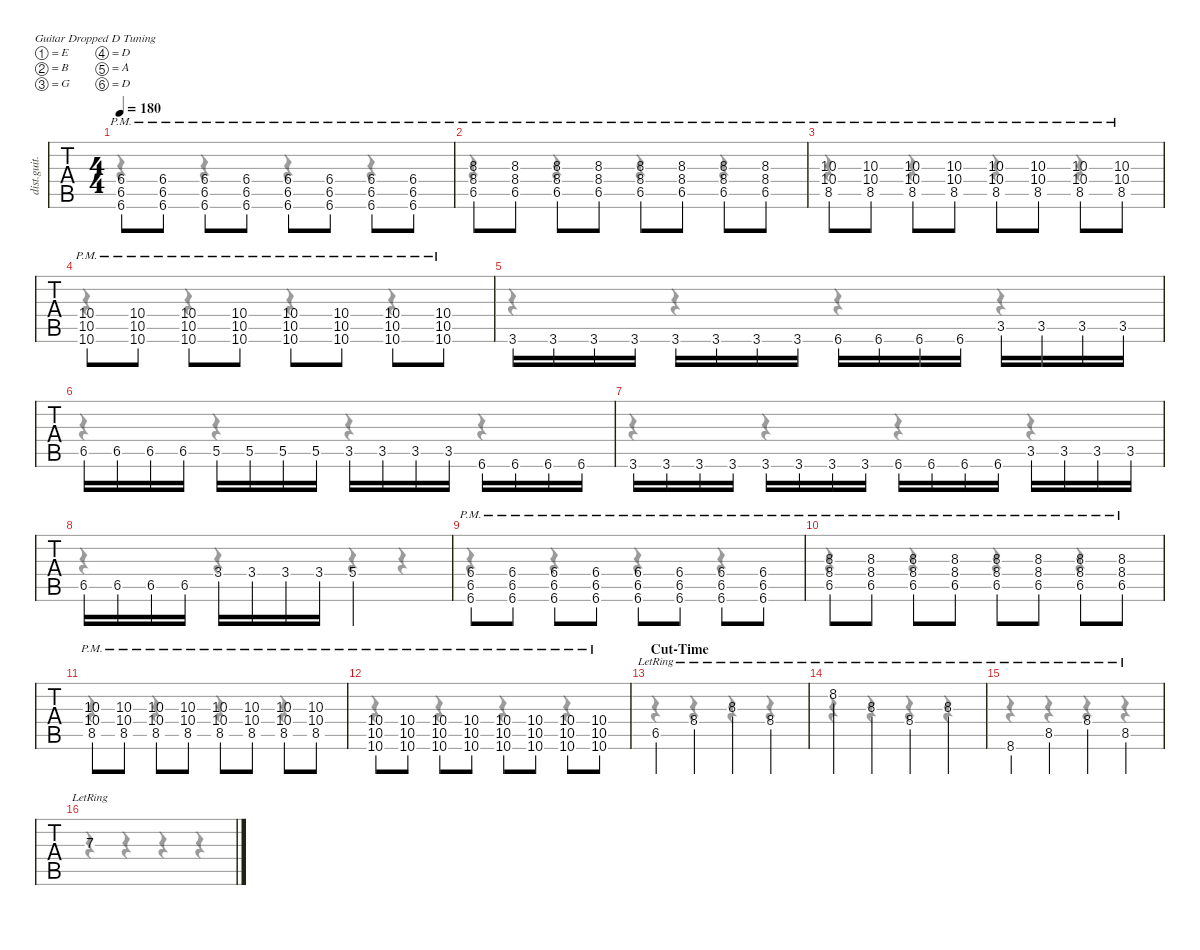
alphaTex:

\defaultSystemsLayout 4
\hideDynamics
\bracketExtendMode nobrackets
\track ("Rhythm" "dist.guit.") {instrument distortionguitar}
\staff {tabs}
\tuning (E4 B3 G3 D3 A2 D2)
\voice
\ts (4 4)
\tempo 180
\clef g2
\ks c
(6.4{pm acc #} 6.5{pm acc #} 6.6{pm acc #}).8{dy f} (6.4{pm acc #} 6.5{pm acc #} 6.6{pm acc #}).8 (6.4{pm acc #} 6.5{pm acc #} 6.6{pm acc #}).8 (6.4{pm acc #} 6.5{pm acc #} 6.6{pm acc #}).8 (6.4{pm acc #} 6.5{pm acc #} 6.6{pm acc #}).8 (6.4{pm acc #} 6.5{pm acc #} 6.6{pm acc #}).8 (6.4{pm acc #} 6.5{pm acc #} 6.6{pm acc #}).8 (6.4{pm acc #} 6.5{pm acc #} 6.6{pm acc #}).8 |
(8.3{pm acc #} 8.4{pm acc #} 6.5{pm acc #}).8 (8.3{pm acc #} 8.4{pm acc #} 6.5{pm acc #}).8 (8.3{pm acc #} 8.4{pm acc #} 6.5{pm acc #}).8 (8.3{pm acc #} 8.4{pm acc #} 6.5{pm acc #}).8 (8.3{pm acc #} 8.4{pm acc #} 6.5{pm acc #}).8 (8.3{pm acc #} 8.4{pm acc #} 6.5{pm acc #}).8 (8.3{pm acc #} 8.4{pm acc #} 6.5{pm acc #}).8 (8.3{pm acc #} 8.4{pm acc #} 6.5{pm acc #}).8 |
(10.3{pm} 10.4{pm} 8.5{pm}).8 (10.3{pm} 10.4{pm} 8.5{pm}).8 (10.3{pm} 10.4{pm} 8.5{pm}).8 (10.3{pm} 10.4{pm} 8.5{pm}).8 (10.3{pm} 10.4{pm} 8.5{pm}).8 (10.3{pm} 10.4{pm} 8.5{pm}).8 (10.3{pm} 10.4{pm} 8.5{pm}).8 (10.3{pm} 10.4{pm} 8.5{pm}).8 |
(10.4{pm} 10.5{pm} 10.6{pm}).8 (10.4{pm} 10.5{pm} 10.6{pm}).8 (10.4{pm} 10.5{pm} 10.6{pm}).8 (10.4{pm} 10.5{pm} 10.6{pm}).8 (10.4{pm} 10.5{pm} 10.6{pm}).8 (10.4{pm} 10.5{pm} 10.6{pm}).8 (10.4{pm} 10.5{pm} 10.6{pm}).8 (10.4{pm} 10.5{pm} 10.6{pm}).8 |
3.6.16 3.6.16 3.6.16 3.6.16 3.6.16 3.6.16 3.6.16 3.6.16 6.6{acc #}.16 6.6{acc #}.16 6.6{acc #}.16 6.6{acc #}.16 3.5.16 3.5.16 3.5.16 3.5.16 |
6.5{acc #}.16 6.5{acc #}.16 6.5{acc #}.16 6.5{acc #}.16 5.5.16 5.5.16 5.5.16 5.5.16 3.5.16 3.5.16 3.5.16 3.5.16 6.6{acc #}.16 6.6{acc #}.16 6.6{acc #}.16 6.6{acc #}.16 |
3.6.16 3.6.16 3.6.16 3.6.16 3.6.16 3.6.16 3.6.16 3.6.16 6.6{acc #}.16 6.6{acc #}.16 6.6{acc #}.16 6.6{acc #}.16 3.5.16 3.5.16 3.5.16 3.5.16 |
6.5{acc #}.16 6.5{acc #}.16 6.5{acc #}.16 6.5{acc #}.16 3.4.16 3.4.16 3.4.16 3.4.16 5.4.2 |
(6.4{pm acc #} 6.5{pm acc #} 6.6{pm acc #}).8 (6.4{pm acc #} 6.5{pm acc #} 6.6{pm acc #}).8 (6.4{pm acc #} 6.5{pm acc #} 6.6{pm acc #}).8 (6.4{pm acc #} 6.5{pm acc #} 6.6{pm acc #}).8 (6.4{pm acc #} 6.5{pm acc #} 6.6{pm acc #}).8 (6.4{pm acc #} 6.5{pm acc #} 6.6{pm acc #}).8 (6.4{pm acc #} 6.5{pm acc #} 6.6{pm acc #}).8 (6.4{pm acc #} 6.5{pm acc #} 6.6{pm acc #}).8 |
(8.3{pm acc #} 8.4{pm acc #} 6.5{pm acc #}).8 (8.3{pm acc #} 8.4{pm acc #} 6.5{pm acc #}).8 (8.3{pm acc #} 8.4{pm acc #} 6.5{pm acc #}).8 (8.3{pm acc #} 8.4{pm acc #} 6.5{pm acc #}).8 (8.3{pm acc #} 8.4{pm acc #} 6.5{pm acc #}).8 (8.3{pm acc #} 8.4{pm acc #} 6.5{pm acc #}).8 (8.3{pm acc #} 8.4{pm acc #} 6.5{pm acc #}).8 (8.3{pm acc #} 8.4{pm acc #} 6.5{pm acc #}).8 |
(10.3{pm} 10.4{pm} 8.5{pm}).8 (10.3{pm} 10.4{pm} 8.5{pm}).8 (10.3{pm} 10.4{pm} 8.5{pm}).8 (10.3{pm} 10.4{pm} 8.5{pm}).8 (10.3{pm} 10.4{pm} 8.5{pm}).8 (10.3{pm} 10.4{pm} 8.5{pm}).8 (10.3{pm} 10.4{pm} 8.5{pm}).8 (10.3{pm} 10.4{pm} 8.5{pm}).8 |
(10.4{pm} 10.5{pm} 10.6{pm}).8 (10.4{pm} 10.5{pm} 10.6{pm}).8 (10.4{pm} 10.5{pm} 10.6{pm}).8 (10.4{pm} 10.5{pm} 10.6{pm}).8 (10.4{pm} 10.5{pm} 10.6{pm}).8 (10.4{pm} 10.5{pm} 10.6{pm}).8 (10.4{pm} 10.5{pm} 10.6{pm}).8 (10.4{pm} 10.5{pm} 10.6{pm}).8 |
\section ("" "Cut-Time")
6.5{lr acc #}.4 8.4{lr acc #}.4 8.3{lr acc #}.4 8.4{lr acc #}.4 |
8.2{lr}.4 8.3{lr acc #}.4 8.4{lr acc #}.4 8.3{lr acc #}.4 |
8.6{lr acc #}.4 8.5{lr}.4 8.4{lr acc #}.4 8.5{lr}.4 |
7.3{lr}.1
\voice
\clef g2
\ottava regular
\simile none
\ks c
r.4{dy mf} r.4 r.4 r.4 |
r.4 r.4 r.4 r.4 |
r.4 r.4 r.4 r.4 |
r.4 r.4 r.4 r.4 |
r.4 r.4 r.4 r.4 |
r.4 r.4 r.4 r.4 |
r.4 r.4 r.4 r.4 |
r.4 r.4 r.4 r.4 |
r.4 r.4 r.4 r.4 |
r.4 r.4 r.4 r.4 |
r.4 r.4 r.4 r.4 |
r.4 r.4 r.4 r.4 |
r.4 r.4 r.4 r.4 |
r.4 r.4 r.4 r.4 |
r.4 r.4 r.4 r.4 |
r.4 r.4 r.4 r.4
